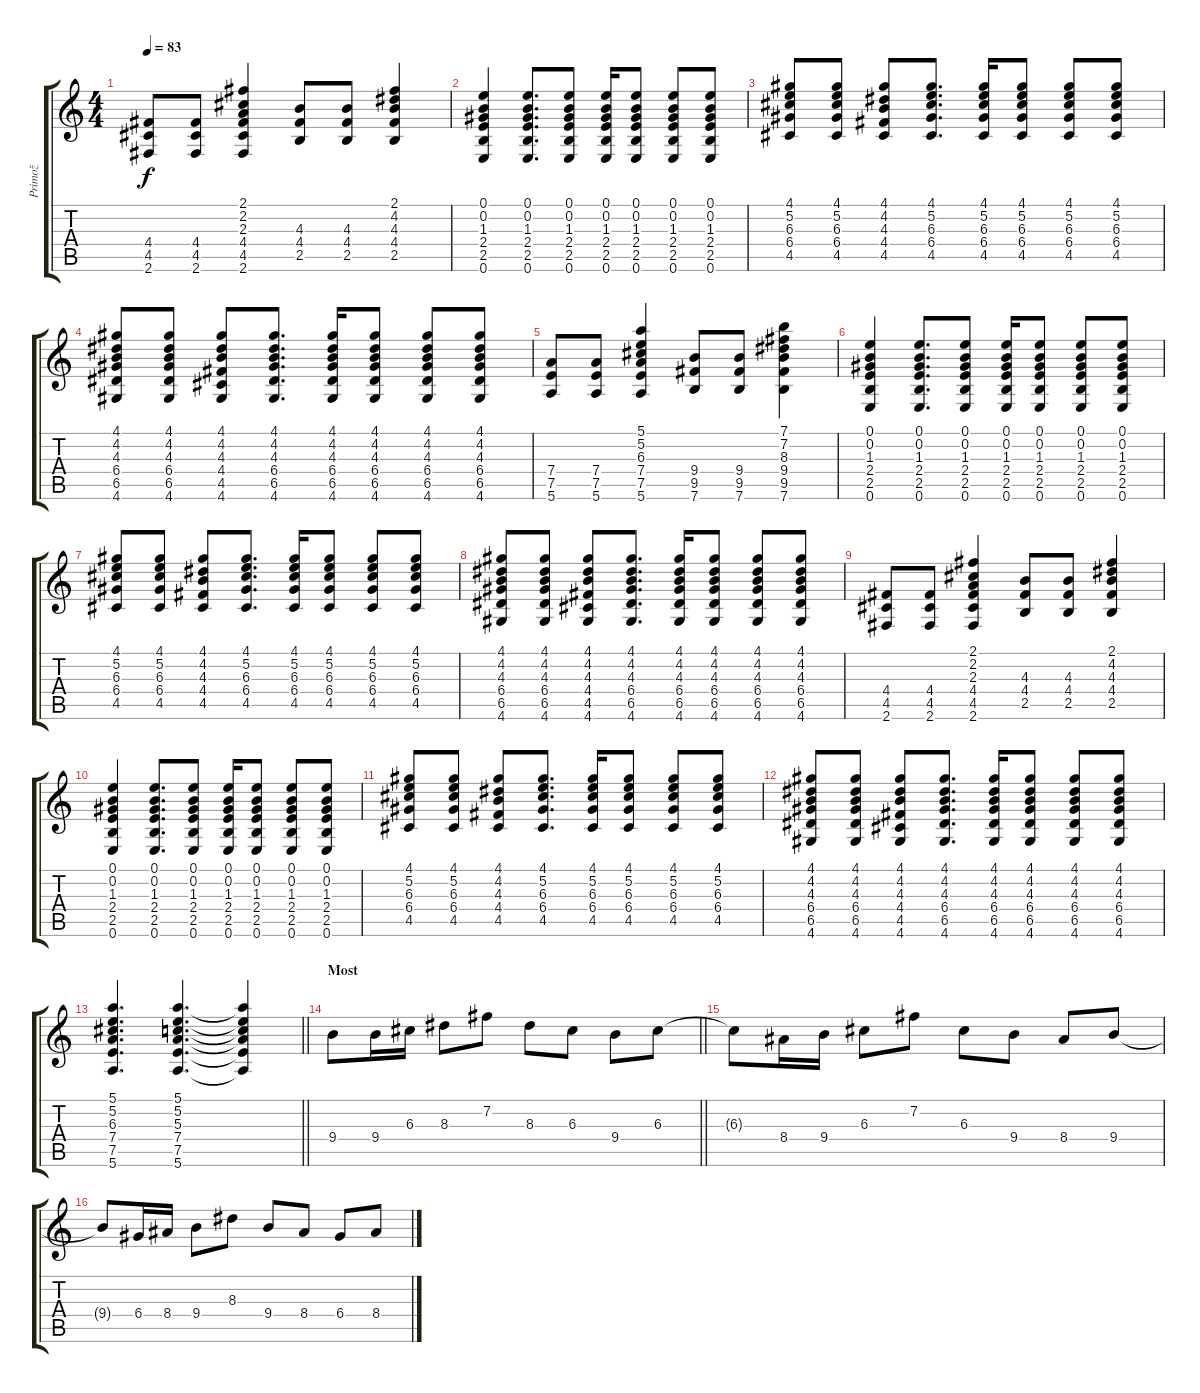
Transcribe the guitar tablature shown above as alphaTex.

\track ("Primož" "Primož") {instrument electricguitarjazz}
\staff {score tabs}
\tuning (E4 B3 G3 D3 A2 E2) {hide}
\ts (4 4)
\tempo 83
\clef g2
\ks c
(4.4 4.5 2.6).8{dy f} (4.4 4.5 2.6).8 (2.1 2.2 2.3 4.4 4.5 2.6).4 (4.3 4.4 2.5).8 (4.3 4.4 2.5).8 (2.1 4.2 4.3 4.4 2.5).4 |
(0.1 0.2 1.3 2.4 2.5 0.6).4 (0.1 0.2 1.3 2.4 2.5 0.6).8{d} (0.1 0.2 1.3 2.4 2.5 0.6).8 (0.1 0.2 1.3 2.4 2.5 0.6).16 (0.1 0.2 1.3 2.4 2.5 0.6).8 (0.1 0.2 1.3 2.4 2.5 0.6).8 (0.1 0.2 1.3 2.4 2.5 0.6).8 |
(4.1 5.2 6.3 6.4 4.5).8 (4.1 5.2 6.3 6.4 4.5).8 (4.1 4.2 4.3 4.4 4.5).8 (4.1 5.2 6.3 6.4 4.5).8{d} (4.1 5.2 6.3 6.4 4.5).16 (4.1 5.2 6.3 6.4 4.5).8 (4.1 5.2 6.3 6.4 4.5).8 (4.1 5.2 6.3 6.4 4.5).8 |
(4.1 4.2 4.3 6.4 6.5 4.6).8 (4.1 4.2 4.3 6.4 6.5 4.6).8 (4.1 4.2 4.3 4.4 4.5 4.6).8 (4.1 4.2 4.3 6.4 6.5 4.6).8{d} (4.1 4.2 4.3 6.4 6.5 4.6).16 (4.1 4.2 4.3 6.4 6.5 4.6).8 (4.1 4.2 4.3 6.4 6.5 4.6).8 (4.1 4.2 4.3 6.4 6.5 4.6).8 |
(7.4 7.5 5.6).8 (7.4 7.5 5.6).8 (5.1 5.2 6.3 7.4 7.5 5.6).4 (9.4 9.5 7.6).8 (9.4 9.5 7.6).8 (7.1 7.2 8.3 9.4 9.5 7.6).4 |
(0.1 0.2 1.3 2.4 2.5 0.6).4 (0.1 0.2 1.3 2.4 2.5 0.6).8{d} (0.1 0.2 1.3 2.4 2.5 0.6).8 (0.1 0.2 1.3 2.4 2.5 0.6).16 (0.1 0.2 1.3 2.4 2.5 0.6).8 (0.1 0.2 1.3 2.4 2.5 0.6).8 (0.1 0.2 1.3 2.4 2.5 0.6).8 |
(4.1 5.2 6.3 6.4 4.5).8 (4.1 5.2 6.3 6.4 4.5).8 (4.1 4.2 4.3 4.4 4.5).8 (4.1 5.2 6.3 6.4 4.5).8{d} (4.1 5.2 6.3 6.4 4.5).16 (4.1 5.2 6.3 6.4 4.5).8 (4.1 5.2 6.3 6.4 4.5).8 (4.1 5.2 6.3 6.4 4.5).8 |
(4.1 4.2 4.3 6.4 6.5 4.6).8 (4.1 4.2 4.3 6.4 6.5 4.6).8 (4.1 4.2 4.3 4.4 4.5 4.6).8 (4.1 4.2 4.3 6.4 6.5 4.6).8{d} (4.1 4.2 4.3 6.4 6.5 4.6).16 (4.1 4.2 4.3 6.4 6.5 4.6).8 (4.1 4.2 4.3 6.4 6.5 4.6).8 (4.1 4.2 4.3 6.4 6.5 4.6).8 |
(4.4 4.5 2.6).8 (4.4 4.5 2.6).8 (2.1 2.2 2.3 4.4 4.5 2.6).4 (4.3 4.4 2.5).8 (4.3 4.4 2.5).8 (2.1 4.2 4.3 4.4 2.5).4 |
(0.1 0.2 1.3 2.4 2.5 0.6).4 (0.1 0.2 1.3 2.4 2.5 0.6).8{d} (0.1 0.2 1.3 2.4 2.5 0.6).8 (0.1 0.2 1.3 2.4 2.5 0.6).16 (0.1 0.2 1.3 2.4 2.5 0.6).8 (0.1 0.2 1.3 2.4 2.5 0.6).8 (0.1 0.2 1.3 2.4 2.5 0.6).8 |
(4.1 5.2 6.3 6.4 4.5).8 (4.1 5.2 6.3 6.4 4.5).8 (4.1 4.2 4.3 4.4 4.5).8 (4.1 5.2 6.3 6.4 4.5).8{d} (4.1 5.2 6.3 6.4 4.5).16 (4.1 5.2 6.3 6.4 4.5).8 (4.1 5.2 6.3 6.4 4.5).8 (4.1 5.2 6.3 6.4 4.5).8 |
(4.1 4.2 4.3 6.4 6.5 4.6).8 (4.1 4.2 4.3 6.4 6.5 4.6).8 (4.1 4.2 4.3 4.4 4.5 4.6).8 (4.1 4.2 4.3 6.4 6.5 4.6).8{d} (4.1 4.2 4.3 6.4 6.5 4.6).16 (4.1 4.2 4.3 6.4 6.5 4.6).8 (4.1 4.2 4.3 6.4 6.5 4.6).8 (4.1 4.2 4.3 6.4 6.5 4.6).8 |
\barLineRight lightlight
(5.1 5.2 6.3 7.4 7.5 5.6).4{d} (5.1 5.2 5.3 7.4 7.5 5.6).4{d} (5.1{t} 5.2{t} 5.3{t} 7.4{t} 7.5{t} 5.6{t}).4 |
\section ("" "Most")
\barLineRight lightlight
9.4.8 9.4.16 6.3.16 8.3.8 7.2.8 8.3.8 6.3.8 9.4.8 6.3.8 |
6.3{t}.8 8.4.16 9.4.16 6.3.8 7.2.8 6.3.8 9.4.8 8.4.8 9.4.8 |
9.4{t}.8 6.4.16 8.4.16 9.4.8 8.3.8 9.4.8 8.4.8 6.4.8 8.4.8
